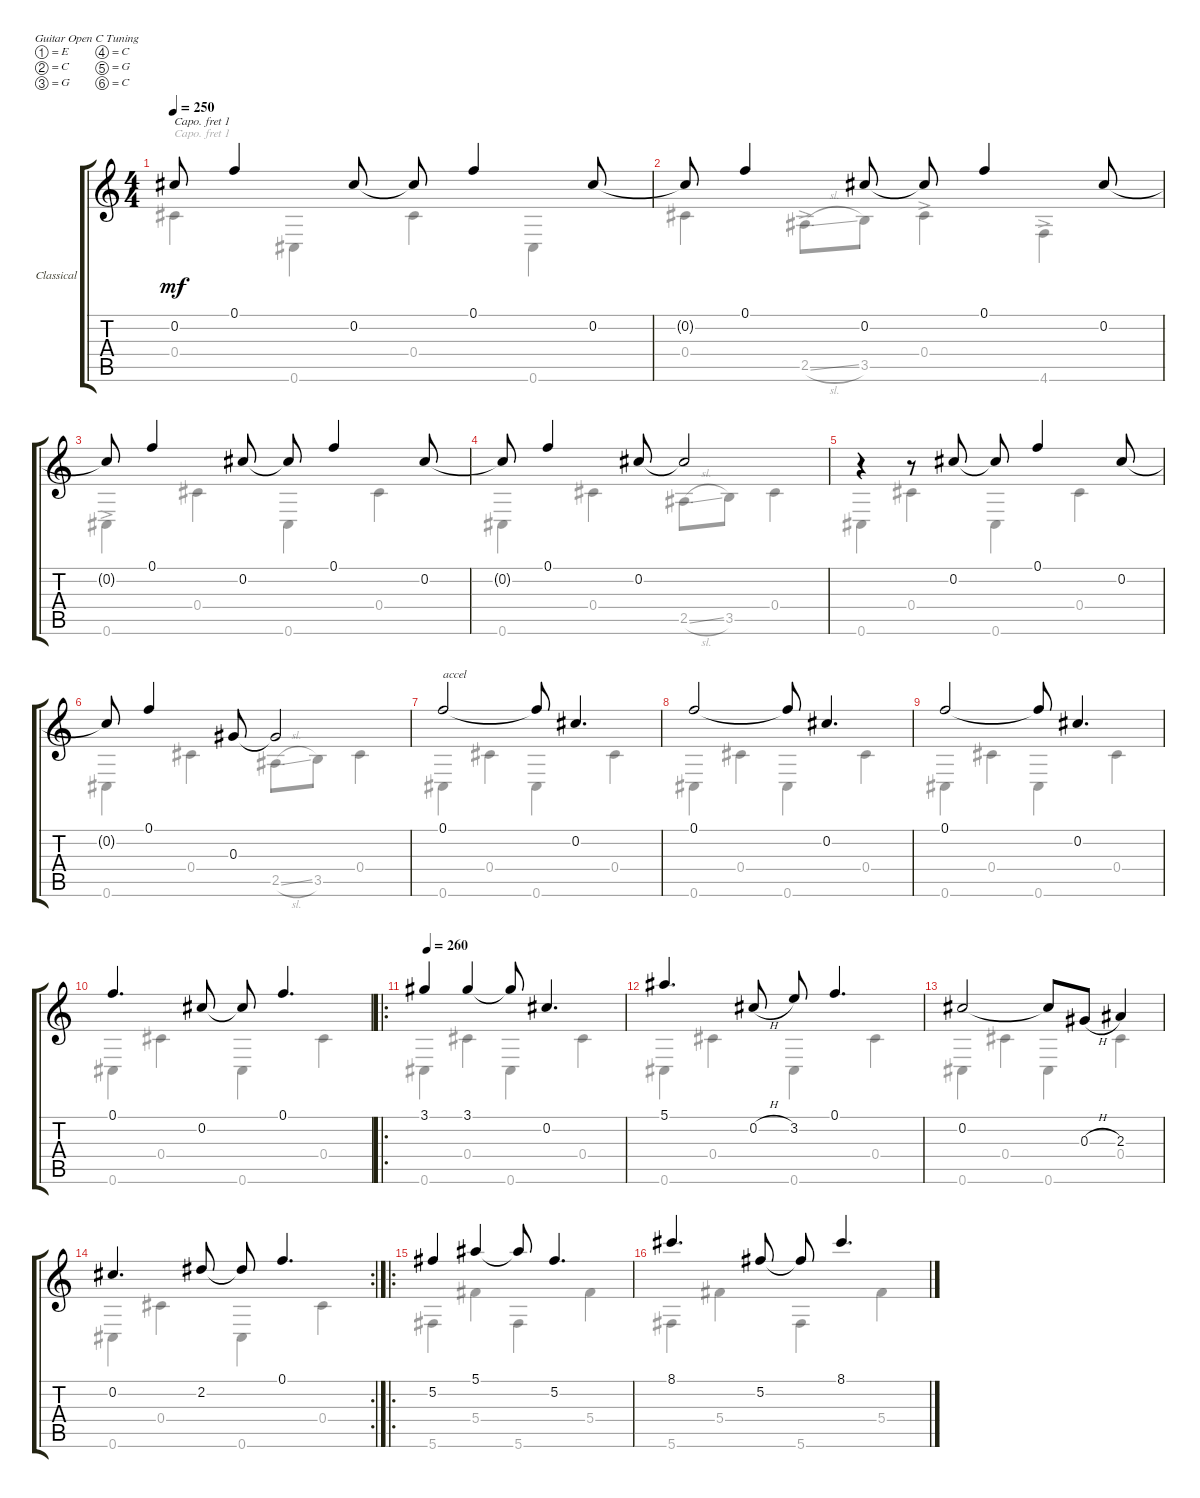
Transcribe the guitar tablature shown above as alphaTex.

\defaultSystemsLayout 4
\bracketExtendMode groupsimilarinstruments
\firstSystemTrackNameOrientation horizontal
\otherSystemsTrackNameOrientation horizontal
\track ("Classical Guitar" "Classical ") {instrument acousticguitarsteel}
\staff {score tabs}
\capo 1
\tuning (E4 C4 G3 C3 G2 C2)
\voice
\ts (4 4)
\tempo 250
\clef g2
\ks c
0.2{t}.8{dy mf} 0.1.4 0.2.8 0.2{t}.8 0.1.4 0.2.8 |
0.2{t}.8 0.1.4 0.2.8 0.2{t}.8 0.1.4 0.2.8 |
0.2{t}.8 0.1.4 0.2.8 0.2{t}.8 0.1.4 0.2.8 |
0.2{t}.8 0.1.4 0.2.8 0.2{t}.2 |
r.4 r.8 0.2.8 0.2{t}.8 0.1.4 0.2.8 |
0.2{t}.8 0.1.4 0.3.8 0.3{t}.2 |
0.1.2{txt "accel"} 0.1{t}.8 0.2.4{d} |
0.1.2 0.1{t}.8 0.2.4{d} |
0.1.2 0.1{t}.8 0.2.4{d} |
0.1.4{d} 0.2.8 0.2{t}.8 0.1.4{d} |
\ro
\tempo (260 0.01875)
3.1.4 3.1.4 3.1{t}.8 0.2.4{d} |
5.1.4{d} 0.2{h}.8 3.2.8 0.1.4{d} |
0.2.2 0.2{t}.8 0.3{h}.8 2.3.4 |
\rc 2
0.2.4{d} 2.2.8 2.2{t}.8 0.1.4{d} |
\ro
5.2.4 5.1.4 5.1{t}.8 5.2.4{d} |
8.1.4{d} 5.2.8 5.2{t}.8 8.1.4{d}
\voice
\clef g2
\ottava regular
\simile none
\ks c
0.4.4{dy mf} 0.6.4 0.4.4 0.6.4 |
0.4.4 2.5{sl ac}.8 3.5.8 0.4{ac}.4 4.6{ac}.4 |
0.6{ac}.4 0.4.4 0.6.4 0.4.4 |
0.6.4 0.4.4 2.5{sl}.8 3.5.8 0.4.4 |
0.6.4 0.4.4 0.6.4 0.4.4 |
0.6.4 0.4.4 2.5{sl}.8 3.5.8 0.4.4 |
0.6.4 0.4.4 0.6.4 0.4.4 |
0.6.4 0.4.4 0.6.4 0.4.4 |
0.6.4 0.4.4 0.6.4 0.4.4 |
0.6.4 0.4.4 0.6.4 0.4.4 |
0.6.4 0.4.4 0.6.4 0.4.4 |
0.6.4 0.4.4 0.6.4 0.4.4 |
0.6.4 0.4.4 0.6.4 0.4.4 |
0.6.4 0.4.4 0.6.4 0.4.4 |
5.6.4 5.4.4 5.6.4 5.4.4 |
5.6.4 5.4.4 5.6.4 5.4.4
